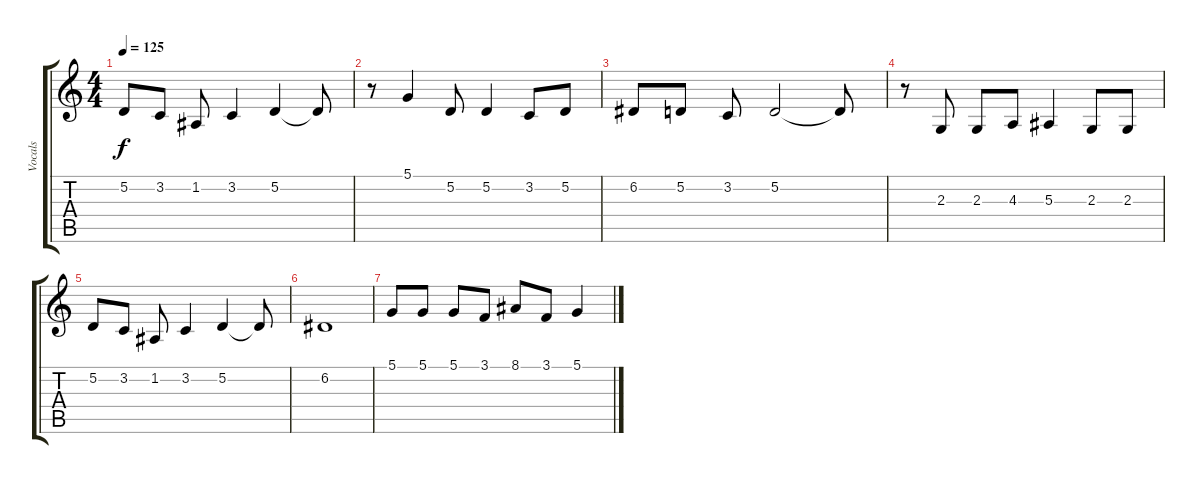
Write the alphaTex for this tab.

\track ("Vocals" "Vocals") {instrument lead6voice}
\staff {score tabs}
\tuning (D4 A3 F3 C3 G2 D2) {hide}
\ts (4 4)
\tempo 125
\clef g2
\ks c
5.2.8{dy f} 3.2.8 1.2.8 3.2.4 5.2.4 5.2{t}.8 |
r.8 5.1.4 5.2.8 5.2.4 3.2.8 5.2.8 |
6.2.8 5.2.8 3.2.8 5.2.2 5.2{t}.8 |
r.8 2.3.8 2.3.8 4.3.8 5.3.4 2.3.8 2.3.8 |
5.2.8 3.2.8 1.2.8 3.2.4 5.2.4 5.2{t}.8 |
6.2.1 |
5.1.8 5.1.8 5.1.8 3.1.8 8.1.8 3.1.8 5.1.4
